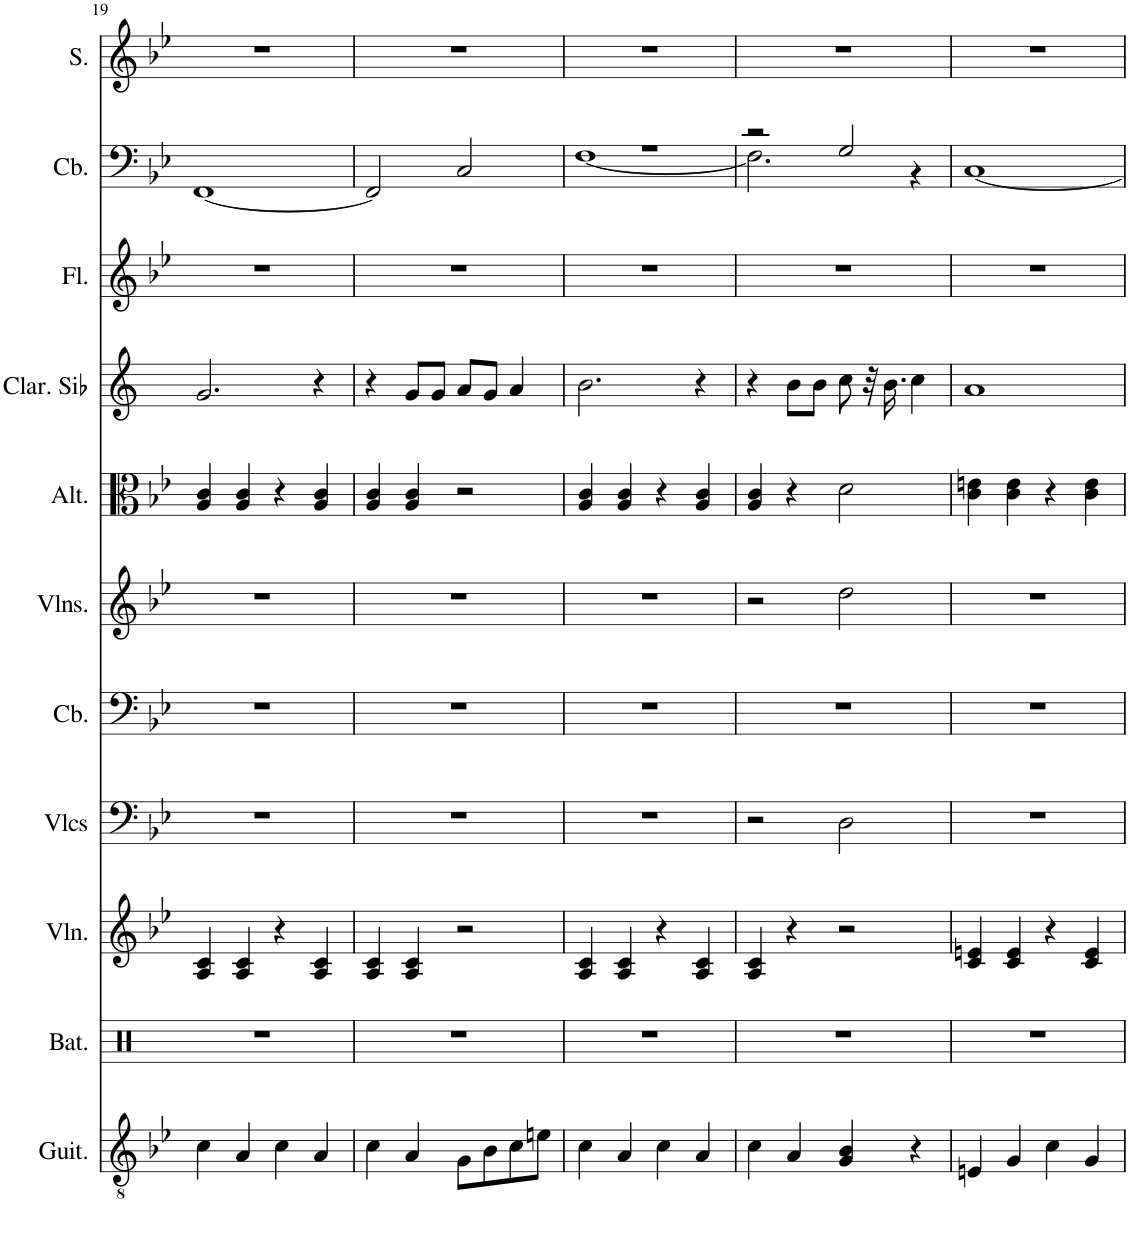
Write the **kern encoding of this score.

**kern	**kern	**kern	**kern	**kern	**kern	**kern	**kern	**kern	**kern	**kern
*part11	*part10	*part9	*part8	*part7	*part6	*part5	*part4	*part3	*part2	*part1
*staff11	*staff10	*staff9	*staff8	*staff7	*staff6	*staff5	*staff4	*staff3	*staff2	*staff1
*I"Guitare classique, Acoustic Grand Piano	*I"Batterie, Drums	*I"Violon, Acoustic Grand Piano	*I"Violoncelles, Acoustic Grand Piano	*I"Contrebasse, Acoustic Grand Piano	*I"Violons, Acoustic Grand Piano	*I"Alto, Acoustic Grand Piano	*I"Clarinette en Sib, Acoustic Grand Piano	*I"Flûte, Acoustic Grand Piano	*I"Contrebasse, Acoustic Grand Piano	*I"Soprano, Acoustic Grand Piano
*I'Guit.	*I'Bat.	*I'Vln.	*I'Vlcs	*I'Cb.	*I'Vlns.	*I'Alt.	*I'Clar. Sib	*I'Fl.	*I'Cb.	*I'S.
!!LO:PB:g=z
*clefGv2	*clefX	*clefG2	*clefF4	*clefF4	*clefG2	*clefC3	*clefG2	*clefG2	*clefF4	*clefG2
*	*	*	*	*Trd7c12	*	*	*Trd1c2	*	*Trd7c12	*
*k[b-e-]	*k[]	*k[b-e-]	*k[b-e-]	*k[b-e-]	*k[b-e-]	*k[b-e-]	*k[]	*k[b-e-]	*k[b-e-]	*k[b-e-]
*M4/4	*M4/4	*M4/4	*M4/4	*M4/4	*M4/4	*M4/4	*M4/4	*M4/4	*M4/4	*M4/4
=19	=19	=19	=19	=19	=19	=19	=19	=19	=19	=19
4c\	1r	4A/ 4c/	1r	1r	1r	4A/ 4c/	2.g/	1r	[1FF	1r
4A/	.	4A/ 4c/	.	.	.	4A/ 4c/	.	.	.	.
4c\	.	4r	.	.	.	4r	.	.	.	.
4A/	.	4A/ 4c/	.	.	.	4A/ 4c/	4r	.	.	.
=20	=20	=20	=20	=20	=20	=20	=20	=20	=20	=20
4c\	1r	4A/ 4c/	1r	1r	1r	4A/ 4c/	4r	1r	2FF/]	1r
4A/	.	4A/ 4c/	.	.	.	4A/ 4c/	8g/L	.	.	.
.	.	.	.	.	.	.	8g/J	.	.	.
8G\L	.	2r	.	.	.	2r	8a/L	.	2C/	.
8B-\	.	.	.	.	.	.	8g/J	.	.	.
8c\	.	.	.	.	.	.	4a/	.	.	.
8en\J	.	.	.	.	.	.	.	.	.	.
=21	=21	=21	=21	=21	=21	=21	=21	=21	=21	=21
*	*	*	*	*	*	*	*	*	*^	*
4c\	1r	4A/ 4c/	1r	1r	1r	4A/ 4c/	2.b\	1r	1r	[1F	1r
4A/	.	4A/ 4c/	.	.	.	4A/ 4c/	.	.	.	.	.
4c\	.	4r	.	.	.	4r	.	.	.	.	.
4A/	.	4A/ 4c/	.	.	.	4A/ 4c/	4r	.	.	.	.
=22	=22	=22	=22	=22	=22	=22	=22	=22	=22	=22	=22
4c\	1r	4A/ 4c/	2r	1r	2r	4A/ 4c/	4r	1r	2r	2.F\]	1r
4A/	.	4r	.	.	.	4r	8b\L	.	.	.	.
.	.	.	.	.	.	.	8b\J	.	.	.	.
4G/ 4B-/	.	2r	2D\	.	2dd\	2d\	8cc\	.	2G/	.	.
.	.	.	.	.	.	.	32r	.	.	.	.
.	.	.	.	.	.	.	16.b\	.	.	.	.
4r	.	.	.	.	.	.	4cc\	.	.	4r	.
*	*	*	*	*	*	*	*	*	*v	*v	*
=23	=23	=23	=23	=23	=23	=23	=23	=23	=23	=23
4En/	1r	4c/ 4en/	1r	1r	1r	4c\ 4en\	1a	1r	[1C	1r
4G/	.	4c/ 4e/	.	.	.	4c\ 4e\	.	.	.	.
4c\	.	4r	.	.	.	4r	.	.	.	.
4G/	.	4c/ 4e/	.	.	.	4c\ 4e\	.	.	.	.
=	=	=	=	=	=	=	=	=	=	=
*-	*-	*-	*-	*-	*-	*-	*-	*-	*-	*-
